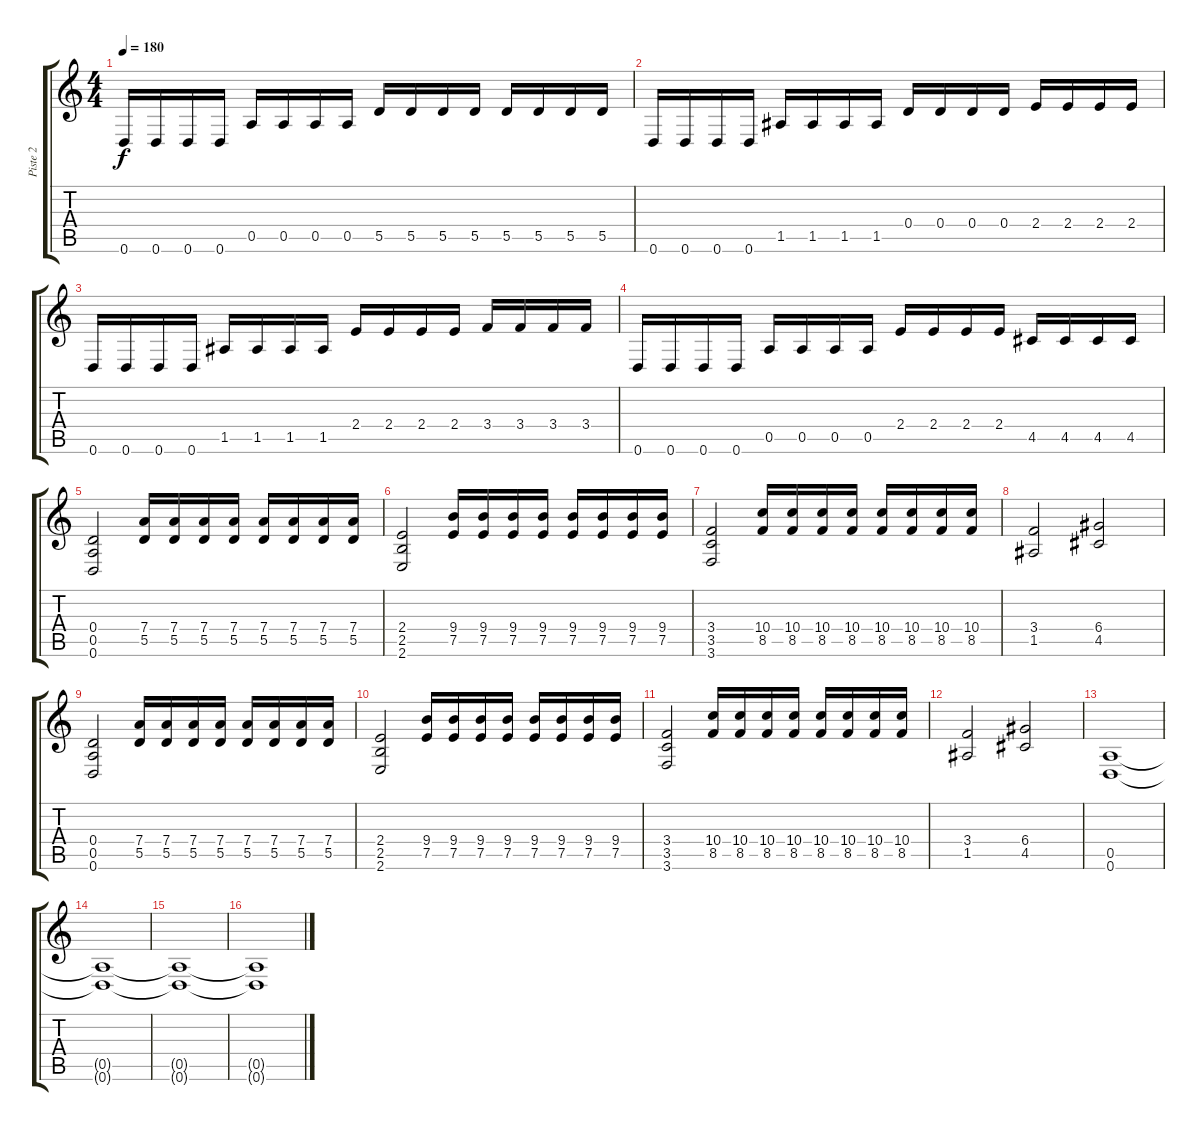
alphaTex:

\track ("Piste 2" "Piste 2") {instrument distortionguitar}
\staff {score tabs}
\tuning (E4 B3 G3 D3 A2 D2) {hide}
\ts (4 4)
\tempo 180
\clef g2
\ks c
0.6.16{dy f} 0.6.16 0.6.16 0.6.16 0.5.16 0.5.16 0.5.16 0.5.16 5.5.16 5.5.16 5.5.16 5.5.16 5.5.16 5.5.16 5.5.16 5.5.16 |
0.6.16 0.6.16 0.6.16 0.6.16 1.5.16 1.5.16 1.5.16 1.5.16 0.4.16 0.4.16 0.4.16 0.4.16 2.4.16 2.4.16 2.4.16 2.4.16 |
0.6.16 0.6.16 0.6.16 0.6.16 1.5.16 1.5.16 1.5.16 1.5.16 2.4.16 2.4.16 2.4.16 2.4.16 3.4.16 3.4.16 3.4.16 3.4.16 |
0.6.16 0.6.16 0.6.16 0.6.16 0.5.16 0.5.16 0.5.16 0.5.16 2.4.16 2.4.16 2.4.16 2.4.16 4.5.16 4.5.16 4.5.16 4.5.16 |
(0.4 0.5 0.6).2 (7.4 5.5).16 (7.4 5.5).16 (7.4 5.5).16 (7.4 5.5).16 (7.4 5.5).16 (7.4 5.5).16 (7.4 5.5).16 (7.4 5.5).16 |
(2.4 2.5 2.6).2 (9.4 7.5).16 (9.4 7.5).16 (9.4 7.5).16 (9.4 7.5).16 (9.4 7.5).16 (9.4 7.5).16 (9.4 7.5).16 (9.4 7.5).16 |
(3.4 3.5 3.6).2 (10.4 8.5).16 (10.4 8.5).16 (10.4 8.5).16 (10.4 8.5).16 (10.4 8.5).16 (10.4 8.5).16 (10.4 8.5).16 (10.4 8.5).16 |
(3.4 1.5).2 (6.4 4.5).2 |
(0.4 0.5 0.6).2 (7.4 5.5).16 (7.4 5.5).16 (7.4 5.5).16 (7.4 5.5).16 (7.4 5.5).16 (7.4 5.5).16 (7.4 5.5).16 (7.4 5.5).16 |
(2.4 2.5 2.6).2 (9.4 7.5).16 (9.4 7.5).16 (9.4 7.5).16 (9.4 7.5).16 (9.4 7.5).16 (9.4 7.5).16 (9.4 7.5).16 (9.4 7.5).16 |
(3.4 3.5 3.6).2 (10.4 8.5).16 (10.4 8.5).16 (10.4 8.5).16 (10.4 8.5).16 (10.4 8.5).16 (10.4 8.5).16 (10.4 8.5).16 (10.4 8.5).16 |
(3.4 1.5).2 (6.4 4.5).2 |
(0.5 0.6).1 |
(0.5{t} 0.6{t}).1 |
(0.5{t} 0.6{t}).1 |
(0.5{t} 0.6{t}).1
